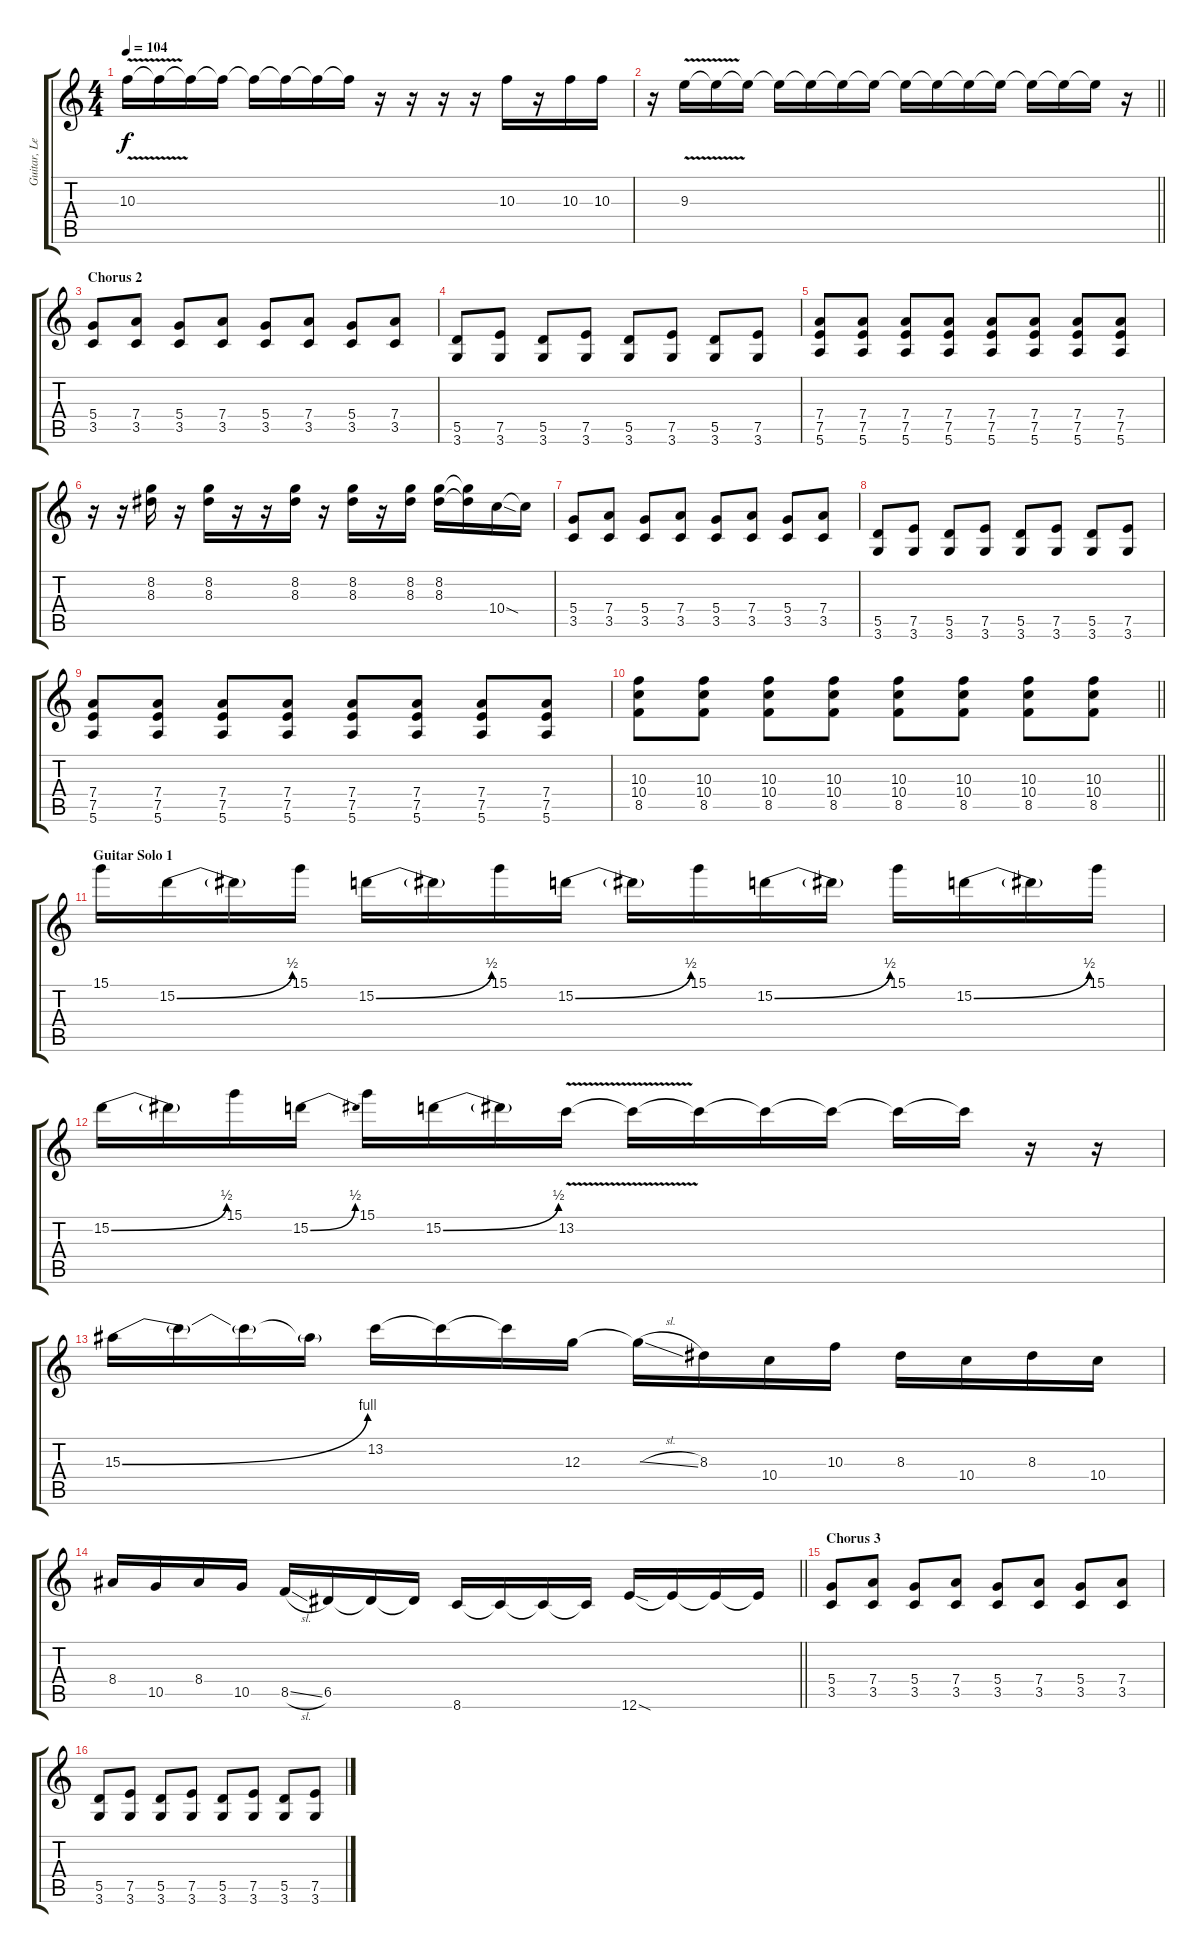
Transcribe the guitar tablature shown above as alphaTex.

\track ("Guitar, Lead" "Guitar, Le") {instrument distortionguitar}
\staff {score tabs}
\tuning (E4 B3 G3 D3 A2 E2) {hide}
\ts (4 4)
\tempo 104
\clef g2
\ks c
10.3{v}.16{dy f} 10.3{t}.16 10.3{t}.16 10.3{t}.16 10.3{t}.16 10.3{t}.16 10.3{t}.16 10.3{t}.16 r.16 r.16 r.16 r.16 10.3.16 r.16 10.3.16 10.3.16 |
\barLineRight lightlight
r.16 9.3{v}.16 9.3{t}.16 9.3{t}.16 9.3{t}.16 9.3{t}.16 9.3{t}.16 9.3{t}.16 9.3{t}.16 9.3{t}.16 9.3{t}.16 9.3{t}.16 9.3{t}.16 9.3{t}.16 9.3{t}.16 r.16 |
\section ("" "Chorus 2")
(5.4 3.5).8 (7.4 3.5).8 (5.4 3.5).8 (7.4 3.5).8 (5.4 3.5).8 (7.4 3.5).8 (5.4 3.5).8 (7.4 3.5).8 |
(5.5 3.6).8 (7.5 3.6).8 (5.5 3.6).8 (7.5 3.6).8 (5.5 3.6).8 (7.5 3.6).8 (5.5 3.6).8 (7.5 3.6).8 |
(7.4 7.5 5.6).8 (7.4 7.5 5.6).8 (7.4 7.5 5.6).8 (7.4 7.5 5.6).8 (7.4 7.5 5.6).8 (7.4 7.5 5.6).8 (7.4 7.5 5.6).8 (7.4 7.5 5.6).8 |
r.16 r.16 (8.2 8.3).16 r.16 (8.2 8.3).16 r.16 r.16 (8.2 8.3).16 r.16 (8.2 8.3).16 r.16 (8.2 8.3).16 (8.2 8.3).16 (8.2{t} 8.3{t}).16 10.4{sod}.16 10.4{t}.16 |
(5.4 3.5).8 (7.4 3.5).8 (5.4 3.5).8 (7.4 3.5).8 (5.4 3.5).8 (7.4 3.5).8 (5.4 3.5).8 (7.4 3.5).8 |
(5.5 3.6).8 (7.5 3.6).8 (5.5 3.6).8 (7.5 3.6).8 (5.5 3.6).8 (7.5 3.6).8 (5.5 3.6).8 (7.5 3.6).8 |
(7.4 7.5 5.6).8 (7.4 7.5 5.6).8 (7.4 7.5 5.6).8 (7.4 7.5 5.6).8 (7.4 7.5 5.6).8 (7.4 7.5 5.6).8 (7.4 7.5 5.6).8 (7.4 7.5 5.6).8 |
\barLineRight lightlight
(10.3 10.4 8.5).8 (10.3 10.4 8.5).8 (10.3 10.4 8.5).8 (10.3 10.4 8.5).8 (10.3 10.4 8.5).8 (10.3 10.4 8.5).8 (10.3 10.4 8.5).8 (10.3 10.4 8.5).8 |
\section ("" "Guitar Solo 1")
15.1.16 15.2{be (bend 0 0 60 2)}.16 15.2{t}.16 15.1.16 15.2{be (bend 0 0 60 2)}.16 15.2{t}.16 15.1.16 15.2{be (bend 0 0 60 2)}.16 15.2{t}.16 15.1.16 15.2{be (bend 0 0 60 2)}.16 15.2{t}.16 15.1.16 15.2{be (bend 0 0 60 2)}.16 15.2{t}.16 15.1.16 |
15.2{be (bend 0 0 60 2)}.16 15.2{t}.16 15.1.16 15.2{be (bend 0 0 60 2)}.16 15.1.16 15.2{be (bend 0 0 60 2)}.16 15.2{t}.16 13.2{v}.16 13.2{t}.16 13.2{t}.16 13.2{t}.16 13.2{t}.16 13.2{t}.16 13.2{t}.16 r.16 r.16 |
15.3{be (bend 0 0 60 4)}.16 15.3{t}.16 15.3{t}.16 15.3{t}.16 13.2.16 13.2{t}.16 13.2{t}.16 12.3.16 12.3{sl t}.16 8.3.16 10.4.16 10.3.16 8.3.16 10.4.16 8.3.16 10.4.16 |
\barLineRight lightlight
8.4.16 10.5.16 8.4.16 10.5.16 8.5{sl}.16 6.5.16 6.5{t}.16 6.5{t}.16 8.6.16 8.6{t}.16 8.6{t}.16 8.6{t}.16 12.6{sod}.16 12.6{t}.16 12.6{t}.16 12.6{t}.16 |
\section ("" "Chorus 3")
(5.4 3.5).8 (7.4 3.5).8 (5.4 3.5).8 (7.4 3.5).8 (5.4 3.5).8 (7.4 3.5).8 (5.4 3.5).8 (7.4 3.5).8 |
(5.5 3.6).8 (7.5 3.6).8 (5.5 3.6).8 (7.5 3.6).8 (5.5 3.6).8 (7.5 3.6).8 (5.5 3.6).8 (7.5 3.6).8
